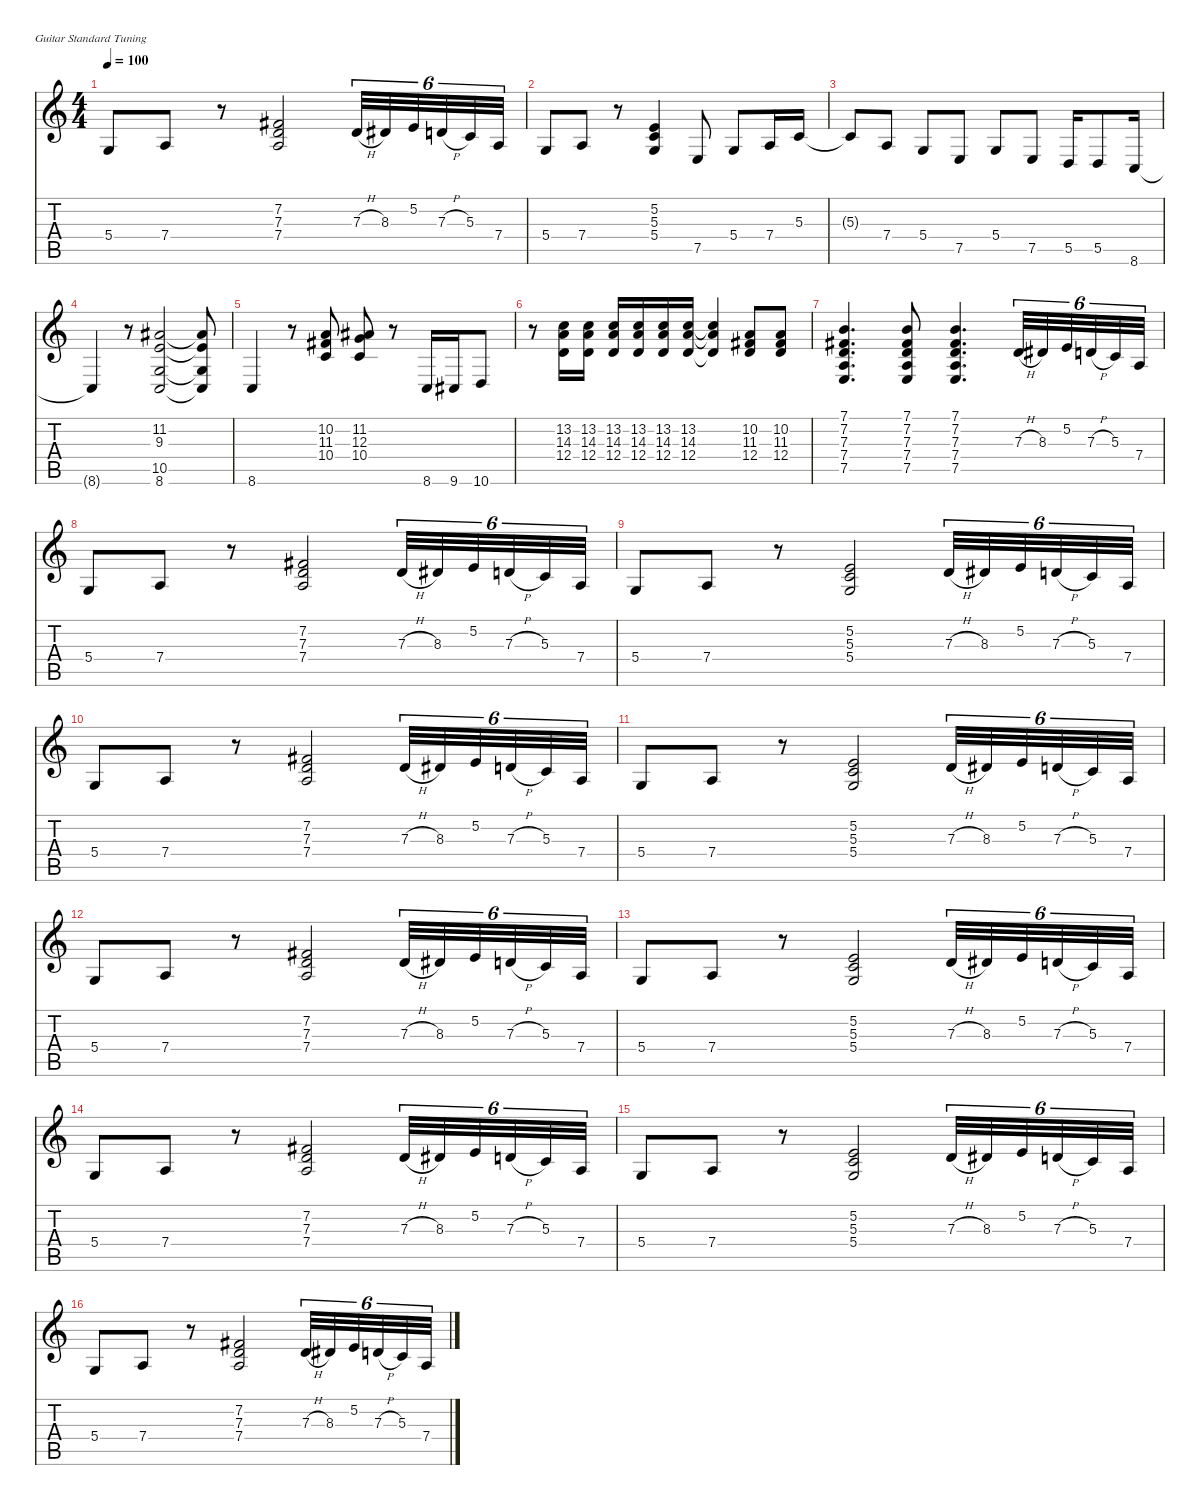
\defaultSystemsLayout 4
\hideDynamics
\bracketExtendMode nobrackets
\singleTrackTrackNamePolicy hidden
\multiTrackTrackNamePolicy hidden
\firstSystemTrackNameMode fullname
\firstSystemTrackNameOrientation horizontal
\otherSystemsTrackNameOrientation horizontal
\track ("Guitar II" "org.") {instrument drawbarorgan}
\staff {score tabs}
\tuning (E4 B3 G3 D3 A2 E2)
\ts (4 4)
\tempo 100
\clef g2
\ks c
5.4.8{dy mp beam Up} 7.4.8{beam Up} r.8{beam Up} (7.2{acc #} 7.3 7.4).2{beam Up} 7.3{h}.32{tu (6 4) beam Up} 8.3{acc #}.32{tu (6 4) beam Up} 5.2.32{tu (6 4) beam Up} 7.3{h}.32{tu (6 4) beam Up} 5.3.32{tu (6 4) beam Up} 7.4.32{tu (6 4) beam Up} |
5.4.8{beam Up} 7.4.8{beam Up} r.8{beam Up} (5.2 5.3 5.4).4{beam Up} 7.5.8{beam Up} 5.4.8{beam Up} 7.4.16{beam Up} 5.3.16{beam Up} |
5.3{t}.8{dy f beam Up} 7.4.8{dy mp beam Up} 5.4.8{beam Up} 7.5.8{beam Up} 5.4.8{beam Up} 7.5.8{beam Up} 5.5.16{beam Up} 5.5.8{beam Up} 8.6.16{beam Up} |
8.6{t}.4{dy f beam Up} r.8{beam Up} (11.2{acc #} 9.3 10.5 8.6).2{dy mp beam Up} (11.2{t acc #} 9.3{t} 10.5{t} 8.6{t}).8{dy f beam Up} |
8.6.4{dy mp beam Up} r.8{beam Up} (10.2 11.3{acc #} 10.4).8{beam Up} (11.2{acc #} 12.3 10.4).8{beam Up} r.8{beam Up} 8.6.16{beam Up} 9.6{acc #}.16{beam Up} 10.6.8{beam Up} |
r.8{beam Down} (13.2 14.3 12.4).16{beam Up} (13.2 14.3 12.4).16{beam Up} (13.2 14.3 12.4).16{beam Up} (13.2 14.3 12.4).16{beam Up} (13.2 14.3 12.4).16{beam Up} (13.2 14.3 12.4).16{beam Up} (13.2{t} 14.3{t} 12.4{t}).4{dy f beam Up} (10.2 11.3{acc #} 12.4).8{dy mp beam Up} (10.2 11.3{acc #} 12.4).8{beam Up} |
(7.1 7.2{acc #} 7.3 7.4 7.5).4{d beam Up} (7.1 7.2{acc #} 7.3 7.4 7.5).8{beam Up} (7.1 7.2{acc #} 7.3 7.4 7.5).4{d beam Up} 7.3{h}.32{tu (6 4) beam Up} 8.3{acc #}.32{tu (6 4) beam Up} 5.2.32{tu (6 4) beam Up} 7.3{h}.32{tu (6 4) beam Up} 5.3.32{tu (6 4) beam Up} 7.4.32{tu (6 4) beam Up} |
5.4.8{beam Up} 7.4.8{beam Up} r.8{beam Up} (7.2{acc #} 7.3 7.4).2{beam Up} 7.3{h}.32{tu (6 4) beam Up} 8.3{acc #}.32{tu (6 4) beam Up} 5.2.32{tu (6 4) beam Up} 7.3{h}.32{tu (6 4) beam Up} 5.3.32{tu (6 4) beam Up} 7.4.32{tu (6 4) beam Up} |
5.4.8{beam Up} 7.4.8{beam Up} r.8{beam Up} (5.2 5.3 5.4).2{beam Up} 7.3{h}.32{tu (6 4) beam Up} 8.3{acc #}.32{tu (6 4) beam Up} 5.2.32{tu (6 4) beam Up} 7.3{h}.32{tu (6 4) beam Up} 5.3.32{tu (6 4) beam Up} 7.4.32{tu (6 4) beam Up} |
5.4.8{beam Up} 7.4.8{beam Up} r.8{beam Up} (7.2{acc #} 7.3 7.4).2{beam Up} 7.3{h}.32{tu (6 4) beam Up} 8.3{acc #}.32{tu (6 4) beam Up} 5.2.32{tu (6 4) beam Up} 7.3{h}.32{tu (6 4) beam Up} 5.3.32{tu (6 4) beam Up} 7.4.32{tu (6 4) beam Up} |
5.4.8{beam Up} 7.4.8{beam Up} r.8{beam Up} (5.2 5.3 5.4).2{beam Up} 7.3{h}.32{tu (6 4) beam Up} 8.3{acc #}.32{tu (6 4) beam Up} 5.2.32{tu (6 4) beam Up} 7.3{h}.32{tu (6 4) beam Up} 5.3.32{tu (6 4) beam Up} 7.4.32{tu (6 4) beam Up} |
5.4.8{beam Up} 7.4.8{beam Up} r.8{beam Up} (7.2{acc #} 7.3 7.4).2{beam Up} 7.3{h}.32{tu (6 4) beam Up} 8.3{acc #}.32{tu (6 4) beam Up} 5.2.32{tu (6 4) beam Up} 7.3{h}.32{tu (6 4) beam Up} 5.3.32{tu (6 4) beam Up} 7.4.32{tu (6 4) beam Up} |
5.4.8{beam Up} 7.4.8{beam Up} r.8{beam Up} (5.2 5.3 5.4).2{beam Up} 7.3{h}.32{tu (6 4) beam Up} 8.3{acc #}.32{tu (6 4) beam Up} 5.2.32{tu (6 4) beam Up} 7.3{h}.32{tu (6 4) beam Up} 5.3.32{tu (6 4) beam Up} 7.4.32{tu (6 4) beam Up} |
5.4.8{beam Up} 7.4.8{beam Up} r.8{beam Up} (7.2{acc #} 7.3 7.4).2{beam Up} 7.3{h}.32{tu (6 4) beam Up} 8.3{acc #}.32{tu (6 4) beam Up} 5.2.32{tu (6 4) beam Up} 7.3{h}.32{tu (6 4) beam Up} 5.3.32{tu (6 4) beam Up} 7.4.32{tu (6 4) beam Up} |
5.4.8{beam Up} 7.4.8{beam Up} r.8{beam Up} (5.2 5.3 5.4).2{beam Up} 7.3{h}.32{tu (6 4) beam Up} 8.3{acc #}.32{tu (6 4) beam Up} 5.2.32{tu (6 4) beam Up} 7.3{h}.32{tu (6 4) beam Up} 5.3.32{tu (6 4) beam Up} 7.4.32{tu (6 4) beam Up} |
5.4.8{beam Up} 7.4.8{beam Up} r.8{beam Up} (7.2{acc #} 7.3 7.4).2{beam Up} 7.3{h}.32{tu (6 4) beam Up} 8.3{acc #}.32{tu (6 4) beam Up} 5.2.32{tu (6 4) beam Up} 7.3{h}.32{tu (6 4) beam Up} 5.3.32{tu (6 4) beam Up} 7.4.32{tu (6 4) beam Up}
